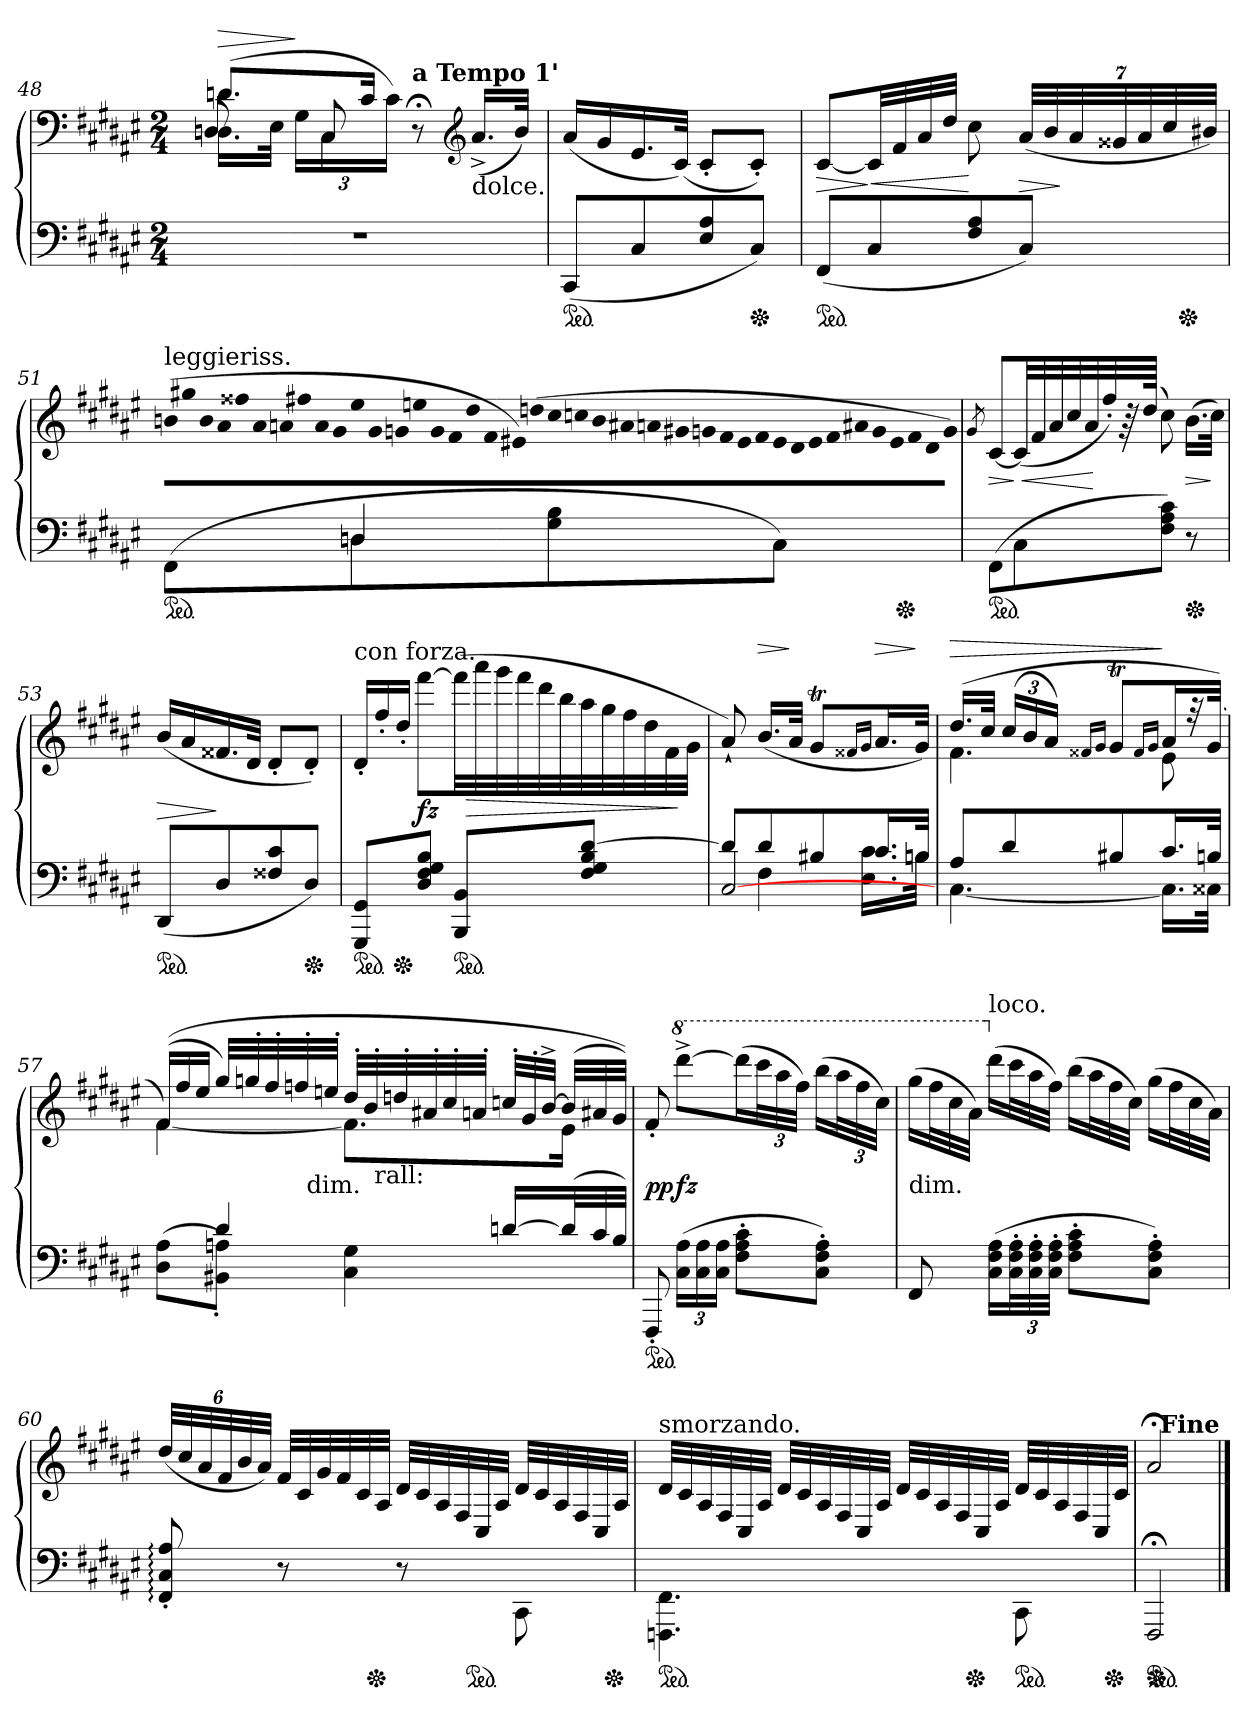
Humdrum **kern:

**kern	**kern	**dynam
*part1	*part1	*part1
*staff2	*staff1	*staff1/2
*clefF4	*clefF4	*
*k[f#c#g#d#a#e#]	*k[f#c#g#d#a#e#]	*
*F#:	*F#:	*
*M2/4	*M2/4	*
=48	=48	=48
*	*^	*
*	*	*^	*
*	*	*	*Xtuplet	*
!	!	!	!	!LO:HP:a
2r	(>8.dnL	16.DnLL	12Dn	>
.	.	.	12ryy	.
.	.	32E#JJk	.	.
.	.	24G#LL	.	]
.	.	24C#	12C#	.
.	16c#Jk	.	.	.
.	.	24c#JJ)	.	.
!	!LO:TX:a:B:t=a Tempo 1'	!	!	!
.	8r;<	4ryy	4ryy	.
*	*clefG2	*	*	*
!	!LO:TX:b:t=dolce.	!	!	!
.	(>16.a#^>LL	.	.	.
.	32bJJk)	.	.	.
*	*v	*v	*v	*
=49	=49	=49
*ped	*	*
(>8CC#L	(<16a#LL	.
.	16g#	.
8C#	16.e#	.
.	(<32c#JJk)	.
8E# 8A#	8c#'<L	.
*Xped	*	*
8C#J)	8c#'<J)	.
=50	=50	=50
*ped	*	*
(>8FF#L	[8c#L	>
8C#	32c#LL]	] <
.	32f#	.
.	32a#	.
.	32dd#JJJ	.
8F# 8A#	8cc#	[
*	*tuplet	*
8C#J)	(<56a#LLL	>
.	56b	.
.	56a#	]
.	56g##X	.
.	56a#	.
.	56cc#	.
*Xped	*	*
.	56b#XJJJ)	.
=51	=51	=51
*^	*	*
*	*	*Xtuplet	*
!	!	!LO:TX:a:t=leggieriss.	!
!	!	!LO:N:vis=8	!
*ped	*	*	*
8ryy	(>8FF#L	(<80bn!L	.
!	!	!LO:N:vis=8	!
.	.	80gg#X!	.
!	!	!LO:N:vis=8	!
.	.	80b!	.
!	!	!LO:N:vis=8	!
.	.	80a#!	.
!	!	!LO:N:vis=8	!
.	.	80ff##X!	.
!	!	!LO:N:vis=8	!
.	.	80a#!	.
!	!	!LO:N:vis=8	!
.	.	80an!	.
!	!	!LO:N:vis=8	!
.	.	80ff#X!	.
!	!	!LO:N:vis=8	!
.	.	80a!	.
!	!	!LO:N:vis=8	!
.	.	80g#!	.
!	!	!LO:N:vis=8	!
4Dn	8Dn	80ee#!	.
!	!	!LO:N:vis=8	!
.	.	80g#!	.
!	!	!LO:N:vis=8	!
.	.	80gn!	.
!	!	!LO:N:vis=8	!
.	.	80een!	.
!	!	!LO:N:vis=8	!
.	.	80g!	.
!	!	!LO:N:vis=8	!
.	.	80f#!	.
!	!	!LO:N:vis=8	!
.	.	80dd#!	.
!	!	!LO:N:vis=8	!
.	.	80f#!	.
!	!	!LO:N:vis=8	!
.	.	80e#X!)	.
!	!	!LO:N:vis=8	!
.	.	(<80ddn!	.
!	!	!LO:N:vis=8	!
.	8G# 8B	80cc#!	.
!	!	!LO:N:vis=8	!
.	.	80ccn!	.
!	!	!LO:N:vis=8	!
.	.	80b!	.
!	!	!LO:N:vis=8	!
.	.	80a#X!	.
!	!	!LO:N:vis=8	!
.	.	80an!	.
!	!	!LO:N:vis=8	!
.	.	80g#X!	.
!	!	!LO:N:vis=8	!
.	.	80gn!	.
!	!	!LO:N:vis=8	!
.	.	80f#!	.
!	!	!LO:N:vis=8	!
.	.	80e#!	.
!	!	!LO:N:vis=8	!
.	.	80f#!	.
!	!	!LO:N:vis=8	!
8ryy	8C#J)	80e#!	.
!	!	!LO:N:vis=8	!
.	.	80d#!	.
!	!	!LO:N:vis=8	!
.	.	80e#!	.
!	!	!LO:N:vis=8	!
.	.	80f#!	.
!	!	!LO:N:vis=8	!
.	.	80a#X!	.
!	!	!LO:N:vis=8	!
.	.	80g!	.
!	!	!LO:N:vis=8	!
.	.	80e#!	.
!	!	!LO:N:vis=8	!
*Xped	*	*	*
.	.	80f#!	.
!	!	!LO:N:vis=8	!
.	.	80d#!	.
!	!	!LO:N:vis=8	!
.	.	80g!J)	.
*v	*v	*	*
=52	=52	=52
.	8qg#	.
*ped	*	*
(>8FF#L	[8c#L	>
8C#	(56c#LL]	]
.	56f#	<
.	56a#	.
.	56cc#	.
.	56a#	.
.	56ff#')	[
.	112r	.
.	(>112dd#JJJk	.
8F# 8A# 8c#J)	8cc#)	.
*Xped	*	*
8r	(>16.bLL	>
.	32cc#JJk)	]
=53	=53	=53
*ped	*	*
(>8DD#L	(<16bLL	>
.	16a#	.
8D#	16.f##X	]
.	32d#JJk	.
8F##X 8c#	8d#'L	.
*Xped	*	*
8D#J)	8d#'J)	.
=54	=54	=54
!	!LO:TX:a:t=con forza.	!
*ped	*	*
8GGG# 8GG#L	24d#'LL	.
.	24ff#'	.
*Xped	*	*
.	24dd#'JJ	.
8D# 8F# 8G# 8BJ	[8fff#L	fz
*ped	*	*
8BBB 8BBL	(>48fff#LL]	.
.	48aaa#	>
.	48ggg#	.
.	48fff#	.
.	48ddd#	.
.	48bb	.
8F# 8G# 8B [8d#J	48aa#	.
.	48gg#	.
.	48ff#	.
.	48dd#	.
.	48f#	.
.	48g#JJJ	]
=55	=55	=55
*^	*	*
*	*^	*	*
8d#L]	8ryy	[<2C#	8a#`)	.
!	!	!	!	!LO:HP:a
8d#	4F#	.	(<16.bLL	>
.	.	.	32a#JJk	]
8B#X	.	.	8g#TL	.
.	.	.	16qqf##XLL	.
.	.	.	16qqg#JJ	.
!	!	!	!	!LO:HP:a
16.c#L	16.E# 16.c#LL	.	16.a#TTTL	>
32BnJJk	32BnJJk	.	32g#JJk)	]
*	*v	*v	*	*
=56	=56	=56	=56
*	*	*^	*
!	!	!	!	!LO:HP:a
8A#L	[4.C#	(>16.dd#LL	4.f#	>
.	.	32cc#JJk	.	.
*	*	*tuplet	*	*
8d#	.	(>24cc#LL	.	.
.	.	24b	.	.
.	.	24a#JJ)	.	.
.	.	16qqf##XLL	.	.
.	.	16qqg#JJ	.	.
8B#X	.	8g#TL	.	.
.	.	16qqf##LL	.	.
.	.	16qqg#JJ	.	.
16.c#L	16.C#LL]	16a#TTTL	8e#	]
.	.	32r	.	.
32BnJJk	32C##XJJk	(<32g#JJk)	.	.
=57	=57	=57	=57	=57
*	*	*Xtuplet	*	*
8rgyy	(>8D# 8A#L	(<(>24f#LL)	[4f#	.
.	.	24ff#	.	.
.	.	24ee#JJ	.	.
4d#	8BB#X' 8An'J)	40gg#LLL)	.	.
.	.	40ggn'>	.	.
.	.	40ff#'>	.	.
.	.	40ffn'>	.	.
!	!	!LO:TX:c:t=dim.	!	!
.	.	40een'>JJJ	.	.
.	4C# 4G#	48dd#'>LLL	8.f#L]	.
.	.	48b'>	.	.
!	!	!LO:TX:b:t=rall&colon;	!	!
.	.	48ddn'>	.	.
.	.	48a#X'>	.	.
.	.	48cc#'>	.	.
.	.	48an'>JJJ	.	.
[16dnLL	.	48ccn'>LLL	.	.
.	.	48g#'>	.	.
.	.	[48b^>JJJ	.	.
*Xtuplet	*	*	*	*
(<48dL]	.	(>48bLLL]	16e#Jk	.
48c#	.	48a#X	.	.
48BJJJ)	.	48g#JJJ))	.	.
*v	*v	*	*	*
*	*v	*v	*
=58	=58	=58
*ped	*	*
8FFF#'	8f#'	pp
*tuplet	*	*
*	*8va	*
(>24C# 24A#LL	[8dddd#^<L	fz
24C# 24A#	.	.
24C# 24A#JJ	.	.
8F#' 8A#' 8c#'L	(>16dddd#L]	.
*	*tuplet	*
.	48cccc#L	.
.	48aaa#	.
.	48fff#JJJ)	.
8C#' 8F#' 8A#'J)	(>16bbbLL	.
.	48aaa#L	.
.	48fff#	.
.	48ccc#JJJ)	.
=59	=59	=59
!	!LO:TX:c:t=dim.	!
8FF#	(>16ggg#LL	.
*	*Xtuplet	*
.	48fff#L	.
.	48ccc#	.
.	48aa#JJJ)	.
*	*X8va	*
!	!LO:TX:a:t=loco.	!
(>16C# 16F# 16A#LL	(>16ddd#LL	.
48C#' 48F#' 48A#'L	48ccc#L	.
48C#' 48F#' 48A#'	48aa#	.
48C#' 48F#' 48A#'JJJ	48ff#JJJ)	.
8F#' 8A#' 8c#'L	(>16bbLL	.
.	48aa#L	.
.	48ff#	.
.	48cc#JJJ)	.
8C#' 8F#' 8A#'J)	(>16gg#LL	.
.	48ff#L	.
.	48cc#	.
.	48a#JJJ)	.
=60	=60	=60
*	*tuplet	*
8FF#:'> 8C#:'> 8A#:'>	(>48dd#LLL	.
.	48cc#	.
.	48a#	.
.	48f#	.
.	48b	.
.	48a#JJJ)	.
*	*Xtuplet	*
8r	48f#LLL	.
.	48c#	.
.	48g#	.
.	48f#	.
.	48c#	.
*Xped	*	*
.	48A#JJJ	.
8r	48d#/LLL	.
.	48c#/	.
.	48A#/	.
.	48F#/	.
*ped	*	*
.	48C#/	.
.	48A#/JJJ	.
8CC#\	48d#/LLL	.
.	48c#/	.
.	48A#/	.
.	48F#/	.
.	48C#/	.
*Xped	*	*
.	48A#/JJJ	.
=61	=61	=61
!	!LO:TX:a:t=smorzando.	!
*ped	*	*
4.FFFn\ 4.FF#\	48d#/LLL	.
.	48c#/	.
.	48A#/	.
.	48F#/	.
.	48C#/	.
.	48A#/JJJ	.
.	48d#/LLL	.
.	48c#/	.
.	48A#/	.
.	48F#/	.
.	48C#/	.
.	48A#/JJJ	.
.	48d#/LLL	.
.	48c#/	.
.	48A#/	.
.	48F#/	.
*Xped	*	*
.	48C#/	.
.	48A#/JJJ	.
*ped	*	*
8CC#\	48d#/LLL	.
.	48c#/	.
.	48A#/	.
.	48F#/	.
.	48C#/	.
*Xped	*	*
.	48c#/JJJ	.
=62	=62	=62
*ped	*	*
*Xped	*	*
2FFF#;	2a#;<	.
!	!LO:TX:a:B:t=Fine	!
==	==	==
*-	*-	*-
